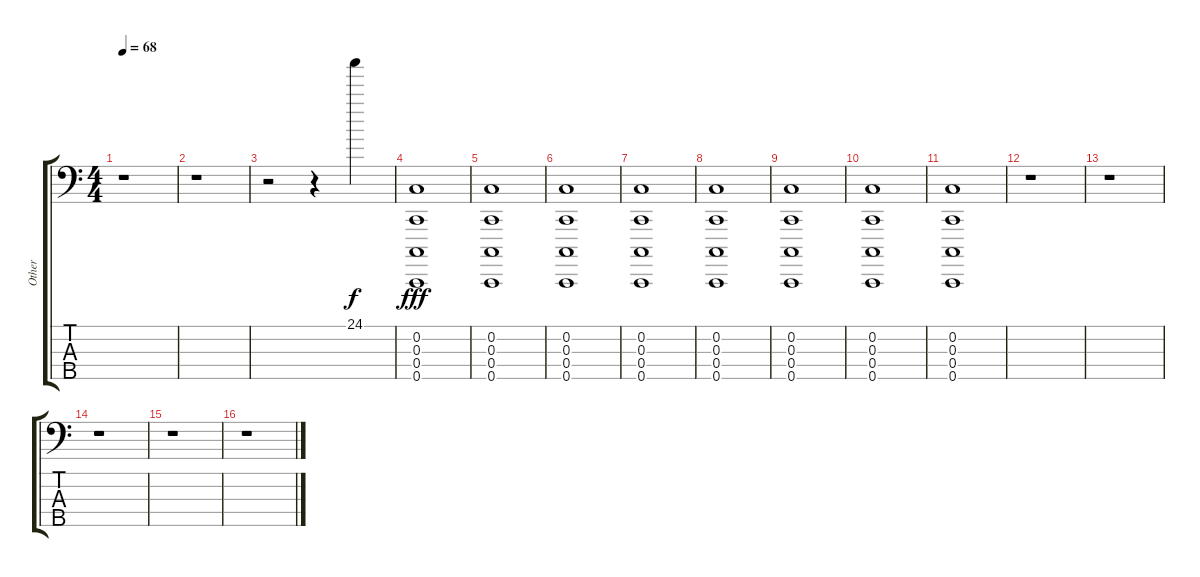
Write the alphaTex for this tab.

\track ("Other" "Other") {instrument melodictom}
\staff {score tabs}
\tuning (C5 C3 C2 C1 C0) {hide}
\ts (4 4)
\tempo 68
\clef f4
\ks c
r.1{dy f} |
r.1 |
r.2{instrument seashore} r.4 24.1.4 |
(0.2 0.3 0.4 0.5).1{dy fff instrument melodictom} |
(0.2 0.3 0.4 0.5).1 |
(0.2 0.3 0.4 0.5).1 |
(0.2 0.3 0.4 0.5).1 |
(0.2 0.3 0.4 0.5).1 |
(0.2 0.3 0.4 0.5).1 |
(0.2 0.3 0.4 0.5).1 |
(0.2 0.3 0.4 0.5).1 |
r.1 |
r.1 |
r.1 |
r.1 |
r.1
